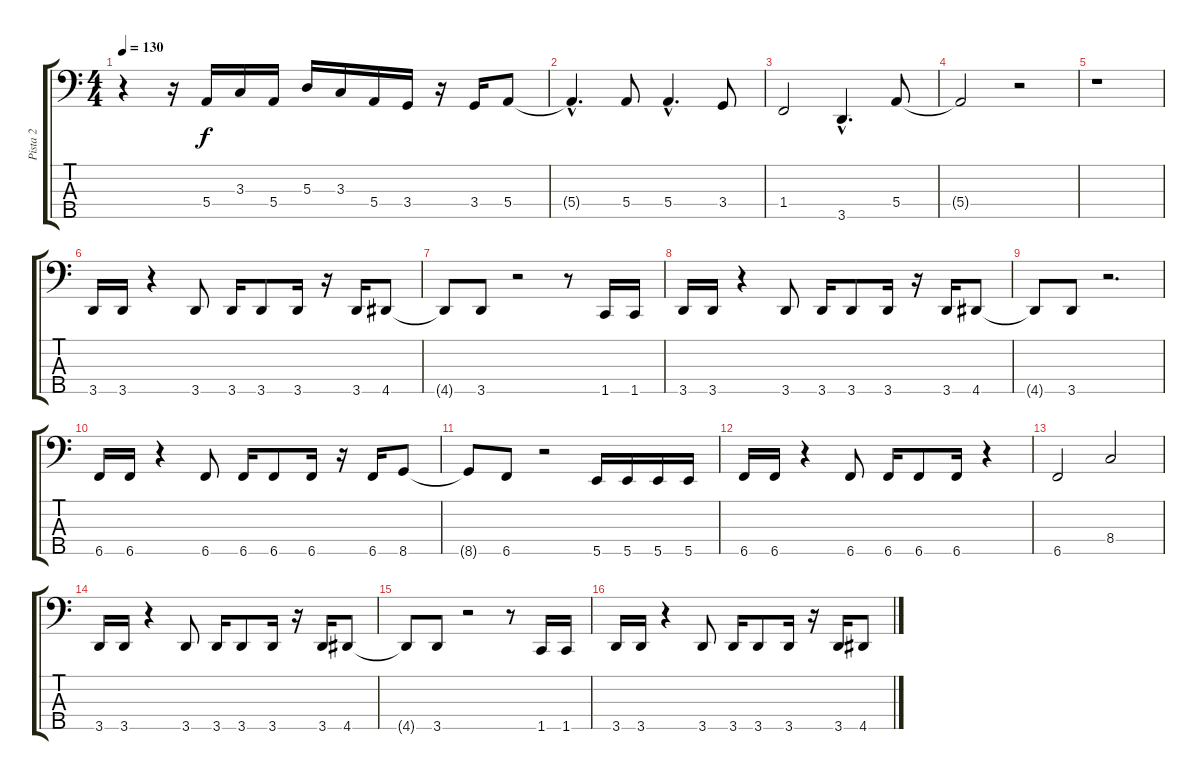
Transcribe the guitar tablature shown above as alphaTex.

\track ("Pista 2" "Pista 2") {instrument fretlessbass}
\staff {score tabs}
\tuning (G2 D2 A1 E1 B0) {hide}
\ts (4 4)
\tempo 130
\clef f4
\ks c
r.4{dy f} r.16 5.4.16 3.3.16 5.4.16 5.3.16 3.3.16 5.4.16 3.4.16 r.16 3.4.16 5.4.8 |
5.4{hac t}.4{d} 5.4.8 5.4{hac}.4{d} 3.4.8 |
1.4.2 3.5{hac}.4{d} 5.4.8 |
5.4{t}.2 r.2 |
r.1 |
3.5.16 3.5.16 r.4 3.5.8 3.5.16 3.5.8 3.5.16 r.16 3.5.16 4.5.8 |
4.5{t}.8 3.5.8 r.2 r.8 1.5.16 1.5.16 |
3.5.16 3.5.16 r.4 3.5.8 3.5.16 3.5.8 3.5.16 r.16 3.5.16 4.5.8 |
4.5{t}.8 3.5.8 r.2{d} |
6.5.16 6.5.16 r.4 6.5.8 6.5.16 6.5.8 6.5.16 r.16 6.5.16 8.5.8 |
8.5{t}.8 6.5.8 r.2 5.5.16 5.5.16 5.5.16 5.5.16 |
6.5.16 6.5.16 r.4 6.5.8 6.5.16 6.5.8 6.5.16 r.4 |
6.5.2 8.4.2 |
3.5.16 3.5.16 r.4 3.5.8 3.5.16 3.5.8 3.5.16 r.16 3.5.16 4.5.8 |
4.5{t}.8 3.5.8 r.2 r.8 1.5.16 1.5.16 |
3.5.16 3.5.16 r.4 3.5.8 3.5.16 3.5.8 3.5.16 r.16 3.5.16 4.5.8
